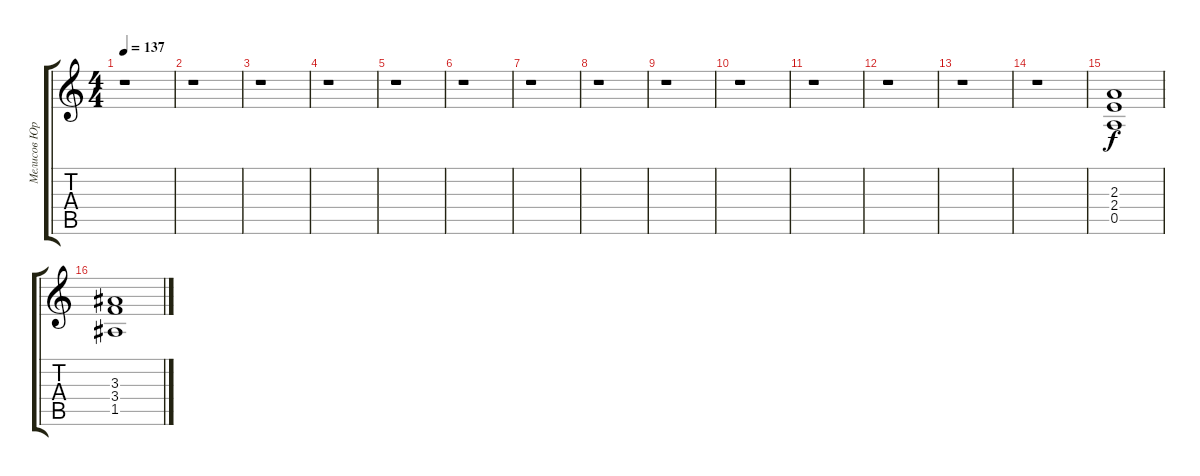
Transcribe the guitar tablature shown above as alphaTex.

\track ("Мелисов Юрий" "Мелисов Юр") {instrument distortionguitar}
\staff {score tabs}
\tuning (E4 B3 G3 D3 A2 E2) {hide}
\ts (4 4)
\tempo 137
\clef g2
\ks c
r.1{dy f} |
r.1 |
r.1 |
r.1 |
r.1 |
r.1 |
r.1 |
r.1 |
r.1 |
r.1 |
r.1 |
r.1 |
r.1 |
r.1 |
(2.3 2.4 0.5).1 |
(3.3 3.4 1.5).1
